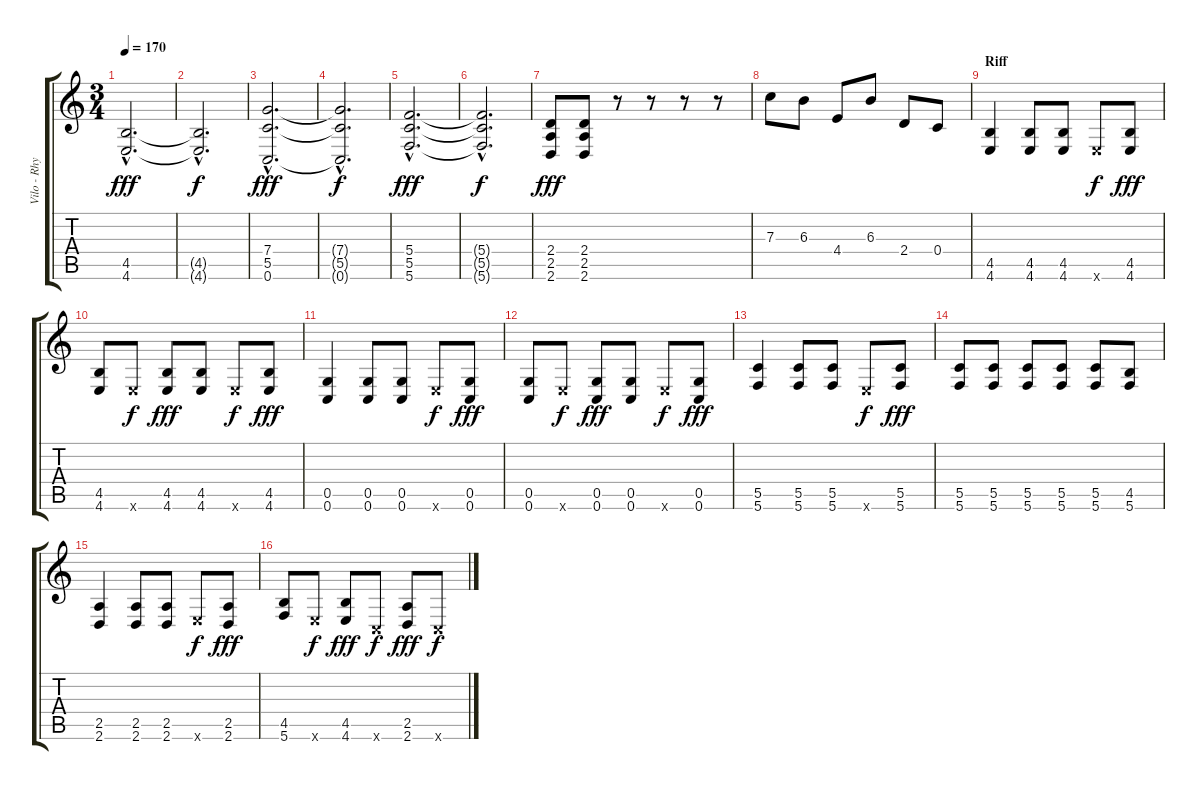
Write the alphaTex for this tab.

\track ("Vilo - Rhythm Guitar" "Vilo - Rhy") {instrument distortionguitar}
\staff {score tabs}
\tuning (D4 A3 F3 C3 G2 C2) {hide}
\ts (3 4)
\tempo 170
\clef g2
\ks c
(4.5{hac} 4.6{hac}).2{d dy fff} |
(4.5{hac t} 4.6{hac t}).2{d dy f} |
(7.4{hac} 5.5{hac} 0.6{hac}).2{d dy fff} |
(7.4{hac t} 5.5{hac t} 0.6{hac t}).2{d dy f} |
(5.4{hac} 5.5{hac} 5.6{hac}).2{d dy fff} |
(5.4{hac t} 5.5{hac t} 5.6{hac t}).2{d dy f} |
(2.4 2.5 2.6).8{dy fff} (2.4 2.5 2.6).8 r.8 r.8 r.8 r.8 |
7.3.8 6.3.8 4.4.8 6.3.8 2.4.8 0.4.8 |
\section ("" "Riff")
(4.5 4.6).4 (4.5 4.6).8 (4.5 4.6).8 4.6{x}.8{dy f} (4.5 4.6).8{dy fff} |
(4.5 4.6).8 4.6{x}.8{dy f} (4.5 4.6).8{dy fff} (4.5 4.6).8 4.6{x}.8{dy f} (4.5 4.6).8{dy fff} |
(0.5 0.6).4 (0.5 0.6).8 (0.5 0.6).8 4.6{x}.8{dy f} (0.5 0.6).8{dy fff} |
(0.5 0.6).8 4.6{x}.8{dy f} (0.5 0.6).8{dy fff} (0.5 0.6).8 4.6{x}.8{dy f} (0.5 0.6).8{dy fff} |
(5.5 5.6).4 (5.5 5.6).8 (5.5 5.6).8 4.6{x}.8{dy f} (5.5 5.6).8{dy fff} |
(5.5 5.6).8 (5.5 5.6).8 (5.5 5.6).8 (5.5 5.6).8 (5.5 5.6).8 (4.5 5.6).8 |
(2.5 2.6).4 (2.5 2.6).8 (2.5 2.6).8 4.6{x}.8{dy f} (2.5 2.6).8{dy fff} |
(4.5 5.6).8 4.6{x}.8{dy f} (4.5 4.6).8{dy fff} 0.6{x}.8{dy f} (2.5 2.6).8{dy fff} 0.6{x}.8{dy f}
